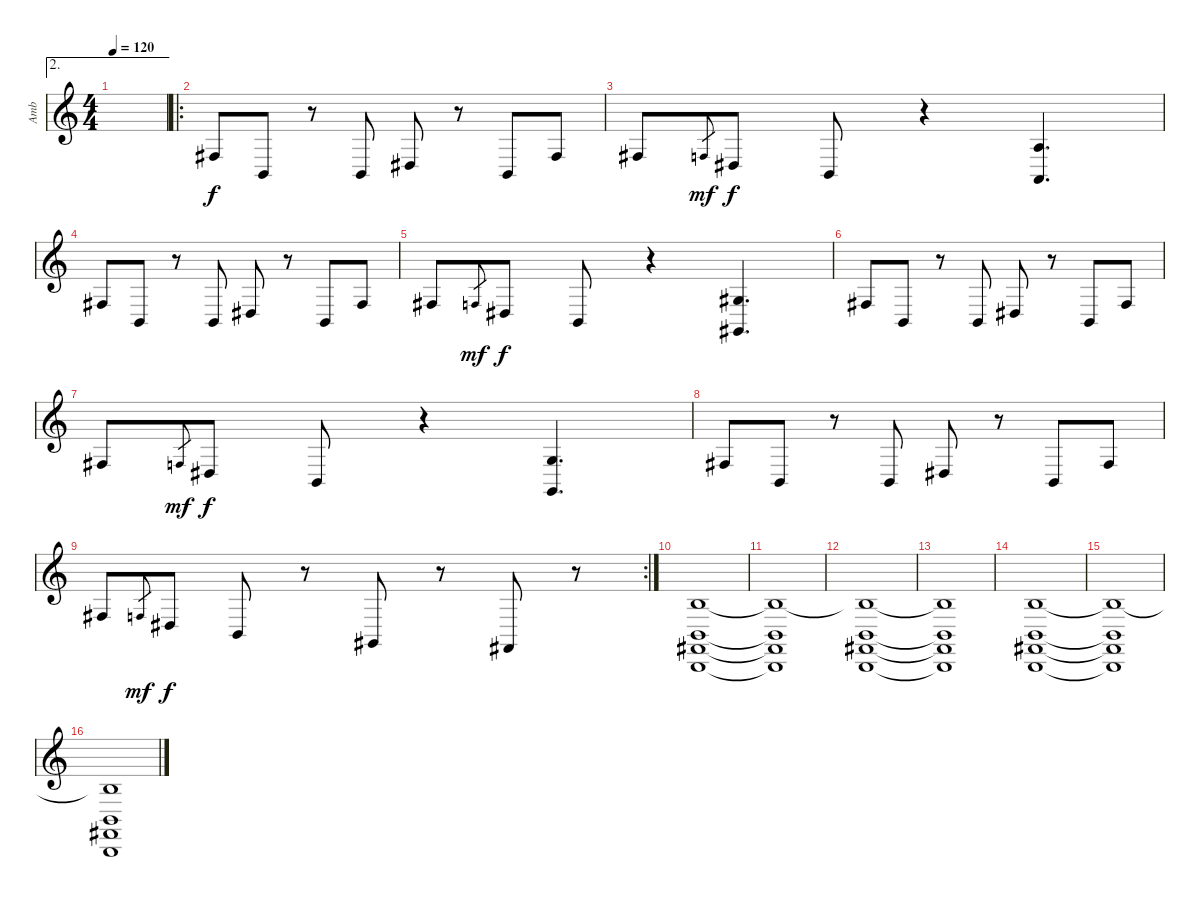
\track ("Amb" "Amb") {instrument brightacousticpiano}
\staff {score}
\tuning (Db4 Ab3 E3 B2 Gb2 B1) {hide}
\ae 2
\ts (4 4)
\tempo 120
\clef g2
\ks c
|
\ro
7.4.8 0.4.8 r.8 0.4.8 4.4.8 r.8 0.4.8 7.4.8 |
7.4.8 6.4.8{gr dy mf} 4.4.8{dy f} 0.4.8 r.4 (5.3 3.5).4{d} |
7.4.8 0.4.8 r.8 0.4.8 4.4.8 r.8 0.4.8 7.4.8 |
7.4.8 6.4.8{gr dy mf} 4.4.8{dy f} 0.4.8 r.4 (4.3 2.5).4{d} |
7.4.8 0.4.8 r.8 0.4.8 4.4.8 r.8 0.4.8 7.4.8 |
7.4.8 6.4.8{gr dy mf} 4.4.8{dy f} 0.4.8 r.4 (3.3 1.5).4{d} |
7.4.8 0.4.8 r.8 0.4.8 4.4.8 r.8 0.4.8 7.4.8 |
\rc 2
7.4.8 6.4.8{gr dy mf} 4.4.8{dy f} 0.4.8 r.8 2.5.8 r.8 0.5.8 r.8 |
(3.2 0.4 0.5 0.6).1 |
(3.2{t} 0.4{t} 0.5{t} 0.6{t}).1 |
(3.2{t} 0.4 0.5 0.6).1 |
(3.2{t} 0.4{t} 0.5{t} 0.6{t}).1 |
(3.2 0.4 0.5 0.6).1 |
(3.2{t} 0.4{t} 0.5{t} 0.6{t}).1 |
(3.2{t} 0.4 0.5 0.6).1
